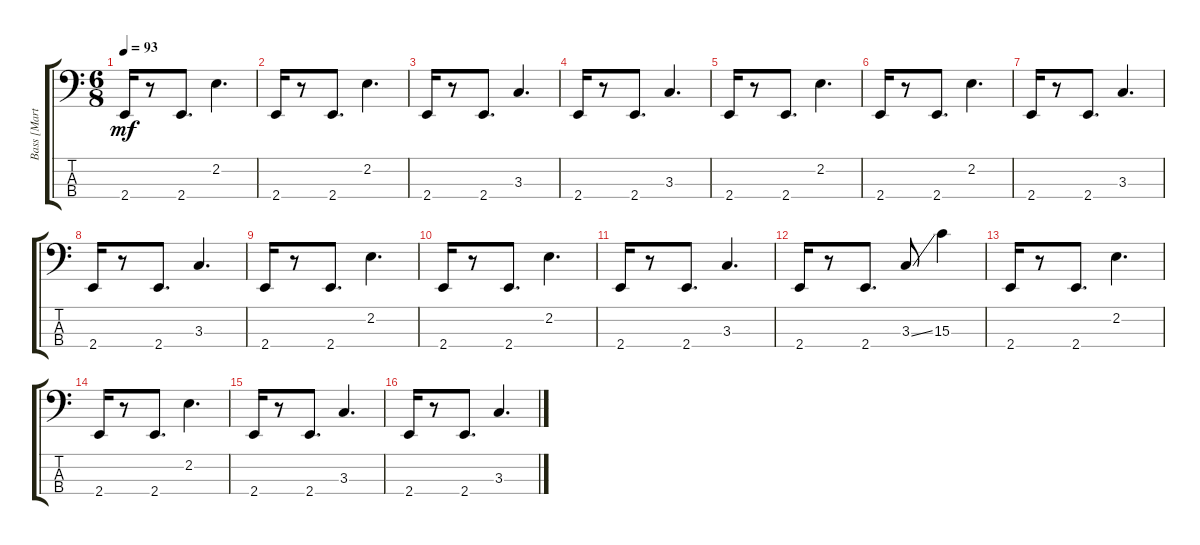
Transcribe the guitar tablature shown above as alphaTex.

\track ("Bass [Martin Mendez]" "Bass [Mart") {instrument electricbassfinger}
\staff {score tabs}
\tuning (G2 D2 A1 D1) {hide}
\ts (6 8)
\tempo 93
\clef f4
\ks c
2.4.16{dy mf} r.8 2.4.8{d} 2.2.4{d} |
2.4.16 r.8 2.4.8{d} 2.2.4{d} |
2.4.16 r.8 2.4.8{d} 3.3.4{d} |
2.4.16 r.8 2.4.8{d} 3.3.4{d} |
2.4.16 r.8 2.4.8{d} 2.2.4{d} |
2.4.16 r.8 2.4.8{d} 2.2.4{d} |
2.4.16 r.8 2.4.8{d} 3.3.4{d} |
2.4.16 r.8 2.4.8{d} 3.3.4{d} |
2.4.16 r.8 2.4.8{d} 2.2.4{d} |
2.4.16 r.8 2.4.8{d} 2.2.4{d} |
2.4.16 r.8 2.4.8{d} 3.3.4{d} |
2.4.16 r.8 2.4.8{d} 3.3{ss}.8 15.3.4 |
2.4.16 r.8 2.4.8{d} 2.2.4{d} |
2.4.16 r.8 2.4.8{d} 2.2.4{d} |
2.4.16 r.8 2.4.8{d} 3.3.4{d} |
2.4.16 r.8 2.4.8{d} 3.3.4{d}
